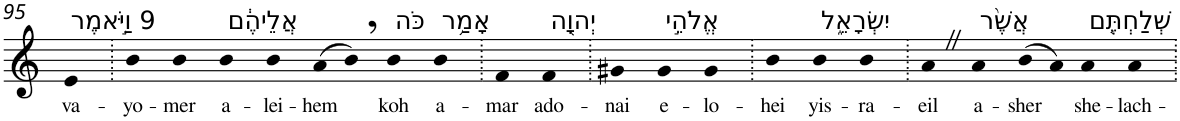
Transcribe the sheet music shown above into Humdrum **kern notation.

**kern	**text
*part1	*part1
*staff1	*staff1
*I"Piano	*
*I'Pno	*
!!LO:PB:g=z
*clefG2	*
*k[]	*
=95	=95
!LO:TX:a:t=9 וַיֹּ֣אמֶר	!
!	!LO:LY:b
4e	va-
=96.	=96.
!	!LO:LY:b
4b	-yo-
!	!LO:LY:b
4b	-mer
!LO:TX:a:t=אֲלֵיהֶ֔ם	!
!	!LO:LY:b
4b	a-
!	!LO:LY:b
4b	-lei-
!	!LO:LY:b
(>8a	-hem
8b,)	.
!LO:TX:a:t=כֹּה	!
!	!LO:LY:b
4b	koh
!LO:TX:a:t=אָמַ֥ר	!
!	!LO:LY:b
4b	a-
=97.	=97.
!	!LO:LY:b
4f	-mar
!LO:TX:a:t=יְהוָ֖ה	!
!	!LO:LY:b
4f	ado-
=98.	=98.
!	!LO:LY:b
4g#X	-nai
!LO:TX:a:t=אֱלֹהֵ֣י	!
!	!LO:LY:b
4g#	e-
!	!LO:LY:b
4g#	-lo-
=99.	=99.
!	!LO:LY:b
4b	-hei
!LO:TX:a:t=יִשְׂרָאֵ֑ל	!
!	!LO:LY:b
4b	yis-
!	!LO:LY:b
4b	-ra-
=100.	=100.
!	!LO:LY:b
4aZ	-eil
!LO:TX:a:t=אֲשֶׁ֨ר	!
!	!LO:LY:b
4a	a-
!	!LO:LY:b
(>8b	-sher
8a)	.
!LO:TX:a:t=שְׁלַחְתֶּ֤ם	!
!	!LO:LY:b
4a	she-
!	!LO:LY:b
4a	-lach-
=.	=.
*-	*-
